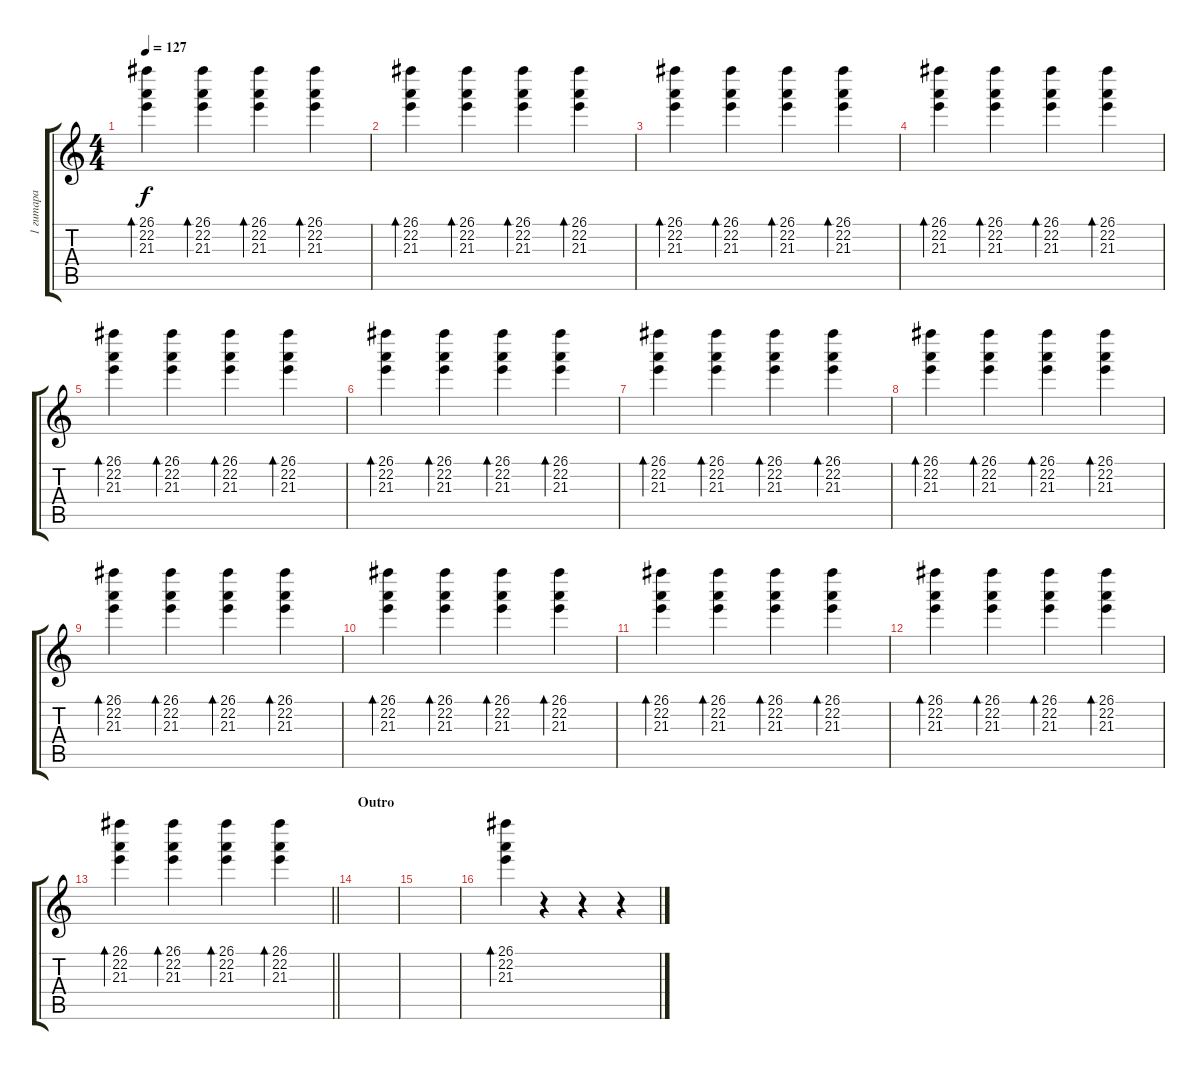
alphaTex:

\track ("1 гитара" "1 гитара") {instrument acousticguitarsteel}
\staff {score tabs}
\tuning (E4 B3 G3 D3 A2 E2) {hide}
\ts (4 4)
\tempo 127
\clef g2
\ks c
(26.1 22.2 21.3).4{bd 480 dy f} (26.1 22.2 21.3).4{bd 480} (26.1 22.2 21.3).4{bd 480} (26.1 22.2 21.3).4{bd 480} |
(26.1 22.2 21.3).4{bd 480} (26.1 22.2 21.3).4{bd 480} (26.1 22.2 21.3).4{bd 480} (26.1 22.2 21.3).4{bd 480} |
(26.1 22.2 21.3).4{bd 480} (26.1 22.2 21.3).4{bd 480} (26.1 22.2 21.3).4{bd 480} (26.1 22.2 21.3).4{bd 480} |
(26.1 22.2 21.3).4{bd 480} (26.1 22.2 21.3).4{bd 480} (26.1 22.2 21.3).4{bd 480} (26.1 22.2 21.3).4{bd 480} |
(26.1 22.2 21.3).4{bd 480} (26.1 22.2 21.3).4{bd 480} (26.1 22.2 21.3).4{bd 480} (26.1 22.2 21.3).4{bd 480} |
(26.1 22.2 21.3).4{bd 480} (26.1 22.2 21.3).4{bd 480} (26.1 22.2 21.3).4{bd 480} (26.1 22.2 21.3).4{bd 480} |
(26.1 22.2 21.3).4{bd 480} (26.1 22.2 21.3).4{bd 480} (26.1 22.2 21.3).4{bd 480} (26.1 22.2 21.3).4{bd 480} |
(26.1 22.2 21.3).4{bd 480} (26.1 22.2 21.3).4{bd 480} (26.1 22.2 21.3).4{bd 480} (26.1 22.2 21.3).4{bd 480} |
(26.1 22.2 21.3).4{bd 480} (26.1 22.2 21.3).4{bd 480} (26.1 22.2 21.3).4{bd 480} (26.1 22.2 21.3).4{bd 480} |
(26.1 22.2 21.3).4{bd 480} (26.1 22.2 21.3).4{bd 480} (26.1 22.2 21.3).4{bd 480} (26.1 22.2 21.3).4{bd 480} |
(26.1 22.2 21.3).4{bd 480} (26.1 22.2 21.3).4{bd 480} (26.1 22.2 21.3).4{bd 480} (26.1 22.2 21.3).4{bd 480} |
(26.1 22.2 21.3).4{bd 480} (26.1 22.2 21.3).4{bd 480} (26.1 22.2 21.3).4{bd 480} (26.1 22.2 21.3).4{bd 480} |
\barLineRight lightlight
(26.1 22.2 21.3).4{bd 480} (26.1 22.2 21.3).4{bd 480} (26.1 22.2 21.3).4{bd 480} (26.1 22.2 21.3).4{bd 480} |
\section ("" "Outro")
|
|
(26.1 22.2 21.3).4{bd 480} r.4 r.4 r.4
